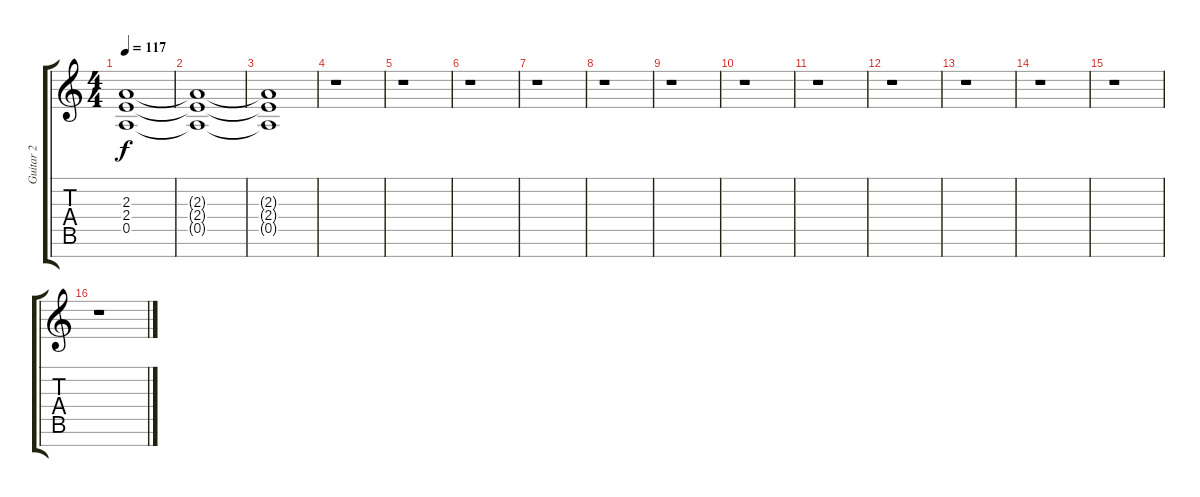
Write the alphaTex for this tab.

\track ("Guitar 2" "Guitar 2") {instrument distortionguitar}
\staff {score tabs}
\tuning (E4 B3 G3 D3 A2 E2 B1) {hide}
\ts (4 4)
\tempo 117
\clef g2
\ks c
(2.3{t} 2.4{t} 0.5{t}).1{dy f} |
(2.3{t} 2.4{t} 0.5{t}).1 |
(2.3{t} 2.4{t} 0.5{t}).1 |
r.1 |
r.1 |
r.1 |
r.1 |
r.1 |
r.1 |
r.1 |
r.1 |
r.1 |
r.1 |
r.1 |
r.1 |
r.1
